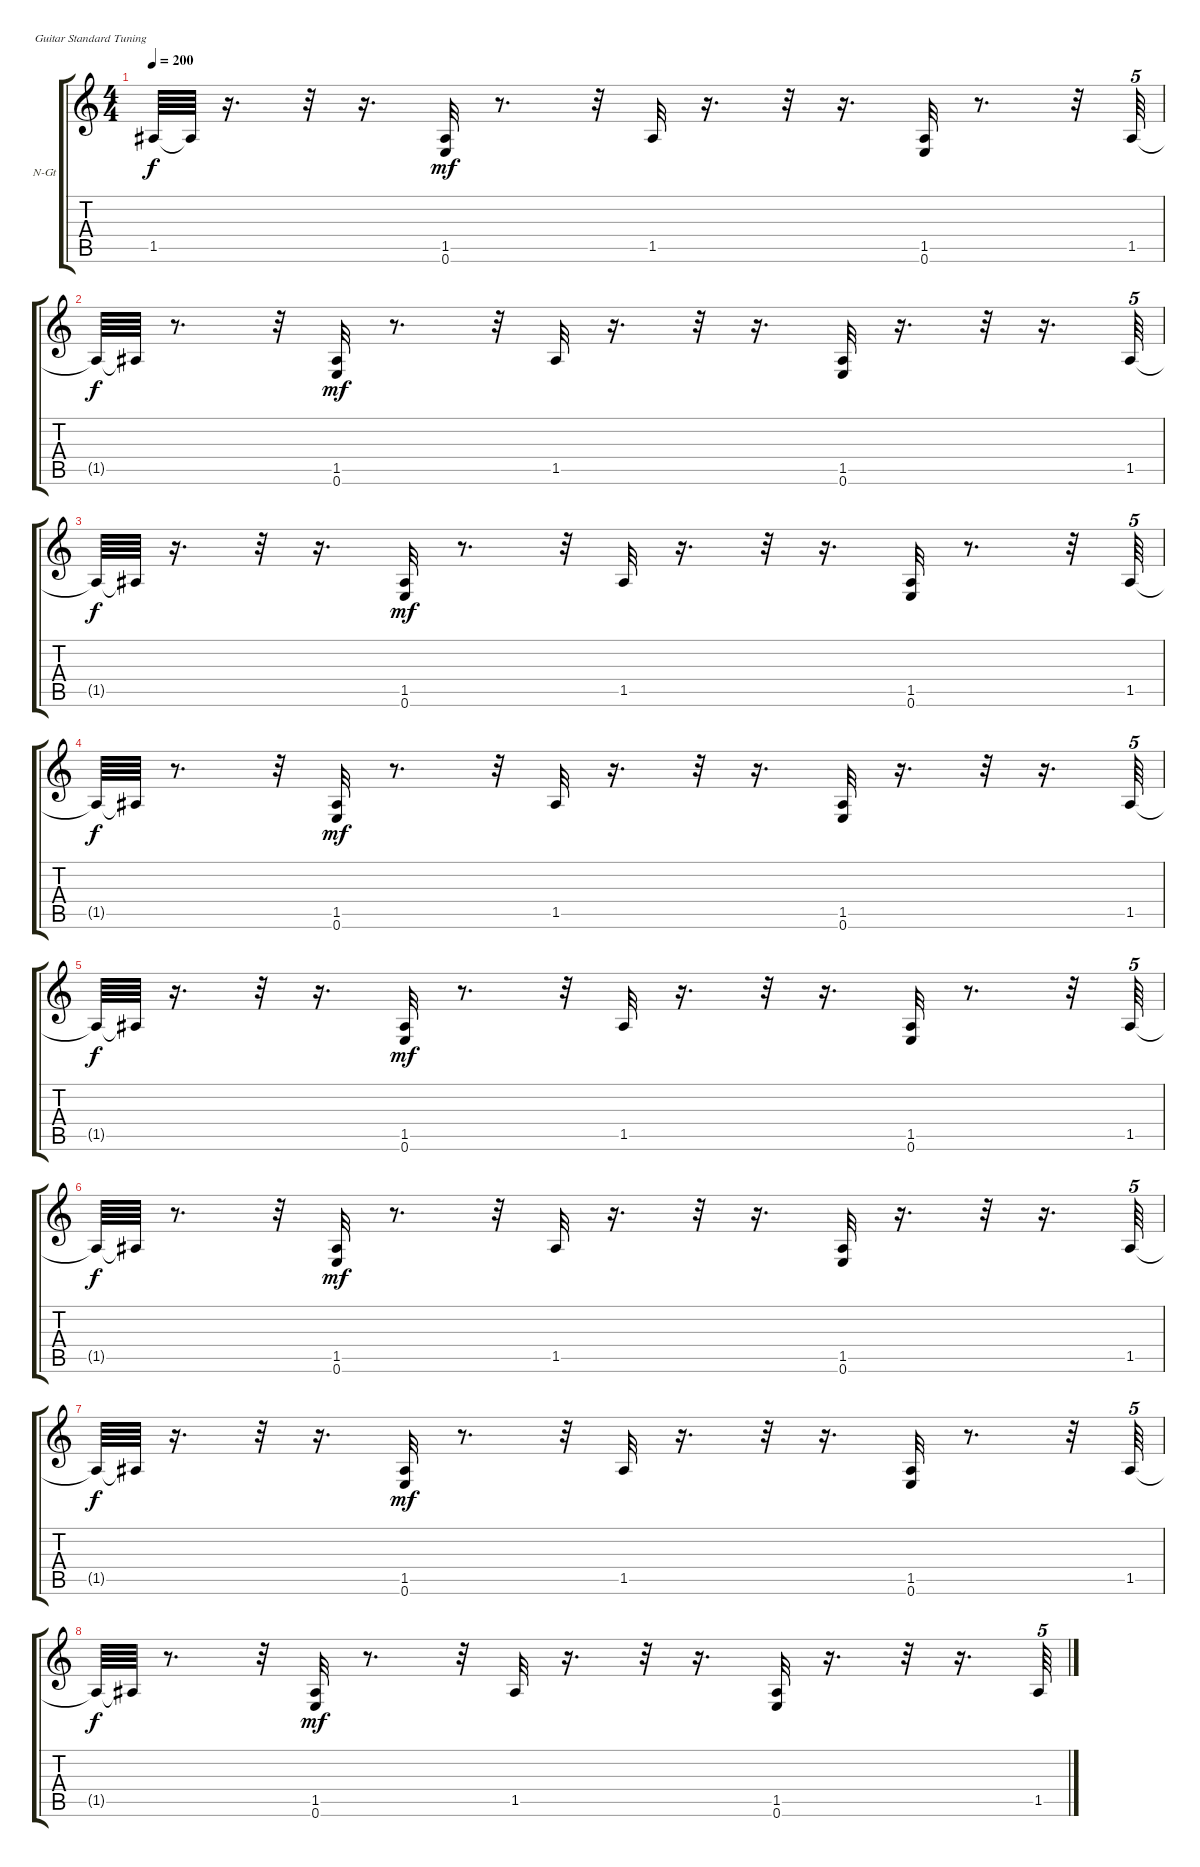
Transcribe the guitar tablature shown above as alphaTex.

\bracketExtendMode groupsimilarinstruments
\firstSystemTrackNameOrientation horizontal
\otherSystemsTrackNameOrientation horizontal
\track ("Акустика" "N-Gt") {instrument acousticguitarnylon}
\staff {score tabs}
\tuning (E4 B3 G3 D3 A2 E2)
\ts (4 4)
\tempo 200
\clef g2
\ks c
1.5{t}.64{dy f} 1.5{t}.64 r.16{d} r.32 r.16{d} (1.5 0.6).32{dy mf} r.8{d} r.32 1.5.32 r.16{d} r.32 r.16{d} (1.5 0.6).32 r.8{d} r.32 1.5.64{tu (5 4)} |
1.5{t}.64{dy f} 1.5{t}.64 r.8{d} r.32 (1.5 0.6).32{dy mf} r.8{d} r.32 1.5.32 r.16{d} r.32 r.16{d} (1.5 0.6).32 r.16{d} r.32 r.16{d} 1.5.64{tu (5 4)} |
1.5{t}.64{dy f} 1.5{t}.64 r.16{d} r.32 r.16{d} (1.5 0.6).32{dy mf} r.8{d} r.32 1.5.32 r.16{d} r.32 r.16{d} (1.5 0.6).32 r.8{d} r.32 1.5.64{tu (5 4)} |
1.5{t}.64{dy f} 1.5{t}.64 r.8{d} r.32 (1.5 0.6).32{dy mf} r.8{d} r.32 1.5.32 r.16{d} r.32 r.16{d} (1.5 0.6).32 r.16{d} r.32 r.16{d} 1.5.64{tu (5 4)} |
1.5{t}.64{dy f} 1.5{t}.64 r.16{d} r.32 r.16{d} (1.5 0.6).32{dy mf} r.8{d} r.32 1.5.32 r.16{d} r.32 r.16{d} (1.5 0.6).32 r.8{d} r.32 1.5.64{tu (5 4)} |
1.5{t}.64{dy f} 1.5{t}.64 r.8{d} r.32 (1.5 0.6).32{dy mf} r.8{d} r.32 1.5.32 r.16{d} r.32 r.16{d} (1.5 0.6).32 r.16{d} r.32 r.16{d} 1.5.64{tu (5 4)} |
1.5{t}.64{dy f} 1.5{t}.64 r.16{d} r.32 r.16{d} (1.5 0.6).32{dy mf} r.8{d} r.32 1.5.32 r.16{d} r.32 r.16{d} (1.5 0.6).32 r.8{d} r.32 1.5.64{tu (5 4)} |
1.5{t}.64{dy f} 1.5{t}.64 r.8{d} r.32 (1.5 0.6).32{dy mf} r.8{d} r.32 1.5.32 r.16{d} r.32 r.16{d} (1.5 0.6).32 r.16{d} r.32 r.16{d} 1.5.64{tu (5 4)}
